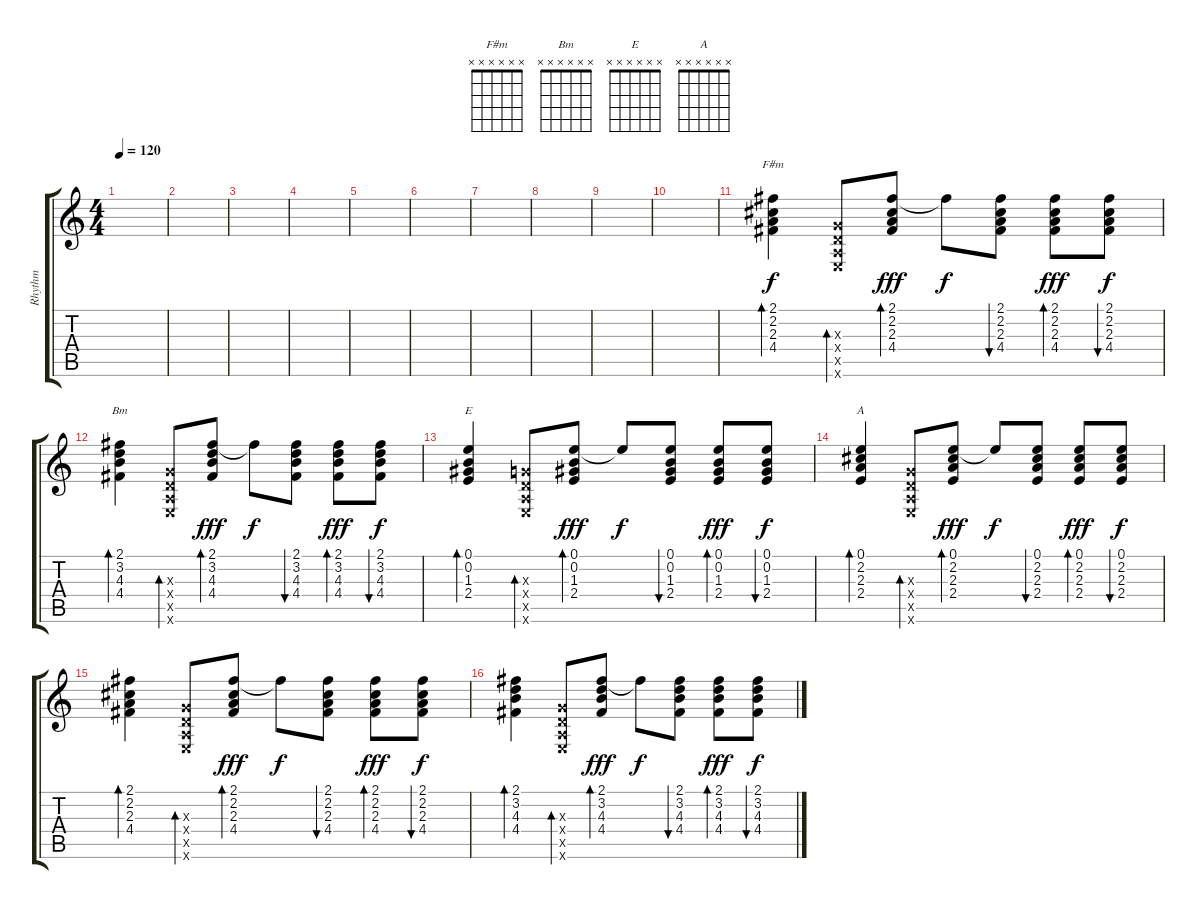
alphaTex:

\track ("Rhythm" "Rhythm") {instrument acousticguitarnylon}
\staff {score tabs}
\tuning (E4 B3 G3 D3 A2 E2) {hide}
\chord ("F#m" x x x x x x) {firstfret 0}
\chord ("Bm" x x x x x x) {firstfret 0}
\chord ("E" x x x x x x) {firstfret 0}
\chord ("A" x x x x x x) {firstfret 0}
\ts (4 4)
\tempo 120
\clef g2
\ks c
|
|
|
|
|
|
|
|
|
|
(2.1 2.2 2.3 4.4).4{bd 60 ch "F#m"} (0.3{x} 0.4{x} 0.5{x} 0.6{x}).8{bd 60} (2.1 2.2 2.3 4.4).8{bd 60 dy fff} 2.1{t}.8{dy f} (2.1 2.2 2.3 4.4).8{bu 60} (2.1 2.2 2.3 4.4).8{bd 60 dy fff} (2.1 2.2 2.3 4.4).8{bu 60 dy f} |
(2.1 3.2 4.3 4.4).4{bd 60 ch "Bm"} (0.3{x} 0.4{x} 0.5{x} 0.6{x}).8{bd 60} (2.1 3.2 4.3 4.4).8{bd 60 dy fff} 2.1{t}.8{dy f} (2.1 3.2 4.3 4.4).8{bu 60} (2.1 3.2 4.3 4.4).8{bd 60 dy fff} (2.1 3.2 4.3 4.4).8{bu 60 dy f} |
(0.1 0.2 1.3 2.4).4{bd 60 ch "E"} (0.3{x} 0.4{x} 0.5{x} 0.6{x}).8{bd 60} (0.1 0.2 1.3 2.4).8{bd 60 dy fff} 0.1{t}.8{dy f} (0.1 0.2 1.3 2.4).8{bu 60} (0.1 0.2 1.3 2.4).8{bd 60 dy fff} (0.1 0.2 1.3 2.4).8{bu 60 dy f} |
(0.1 2.2 2.3 2.4).4{bd 60 ch "A"} (0.3{x} 0.4{x} 0.5{x} 0.6{x}).8{bd 60} (0.1 2.2 2.3 2.4).8{bd 60 dy fff} 0.1{t}.8{dy f} (0.1 2.2 2.3 2.4).8{bu 60} (0.1 2.2 2.3 2.4).8{bd 60 dy fff} (0.1 2.2 2.3 2.4).8{bu 60 dy f} |
(2.1 2.2 2.3 4.4).4{bd 60} (0.3{x} 0.4{x} 0.5{x} 0.6{x}).8{bd 60} (2.1 2.2 2.3 4.4).8{bd 60 dy fff} 2.1{t}.8{dy f} (2.1 2.2 2.3 4.4).8{bu 60} (2.1 2.2 2.3 4.4).8{bd 60 dy fff} (2.1 2.2 2.3 4.4).8{bu 60 dy f} |
(2.1 3.2 4.3 4.4).4{bd 60} (0.3{x} 0.4{x} 0.5{x} 0.6{x}).8{bd 60} (2.1 3.2 4.3 4.4).8{bd 60 dy fff} 2.1{t}.8{dy f} (2.1 3.2 4.3 4.4).8{bu 60} (2.1 3.2 4.3 4.4).8{bd 60 dy fff} (2.1 3.2 4.3 4.4).8{bu 60 dy f}
